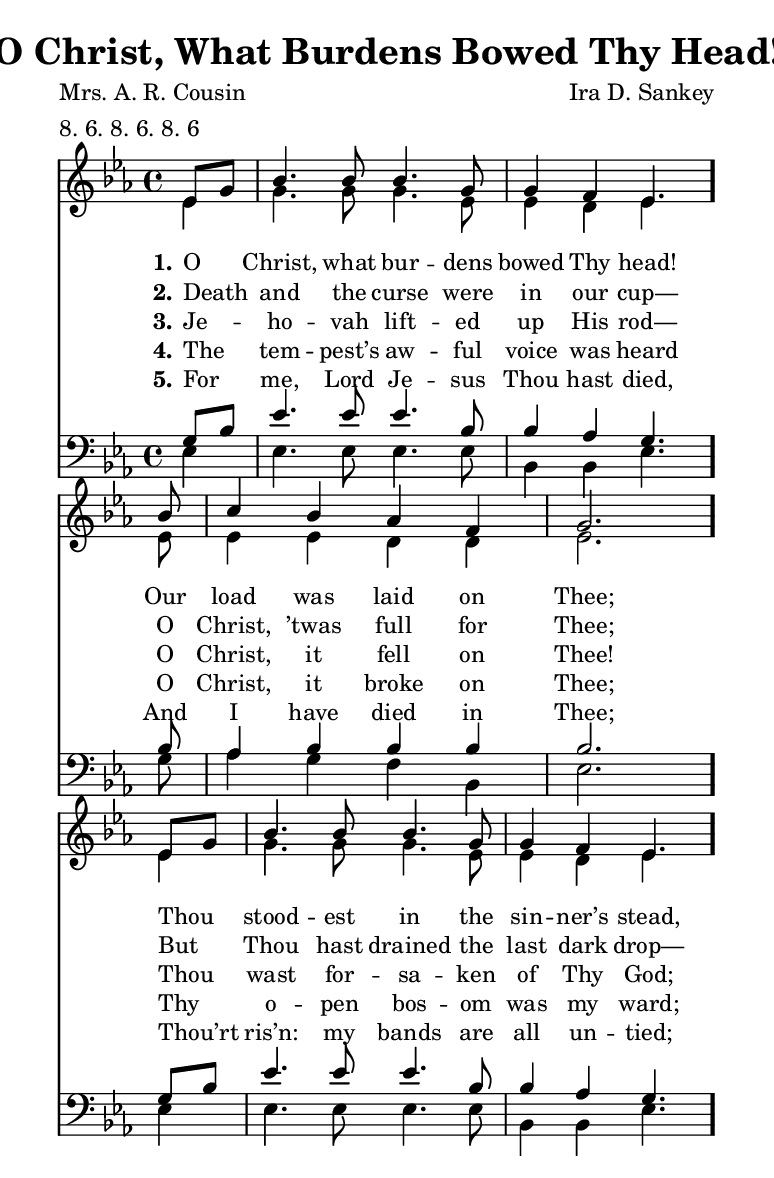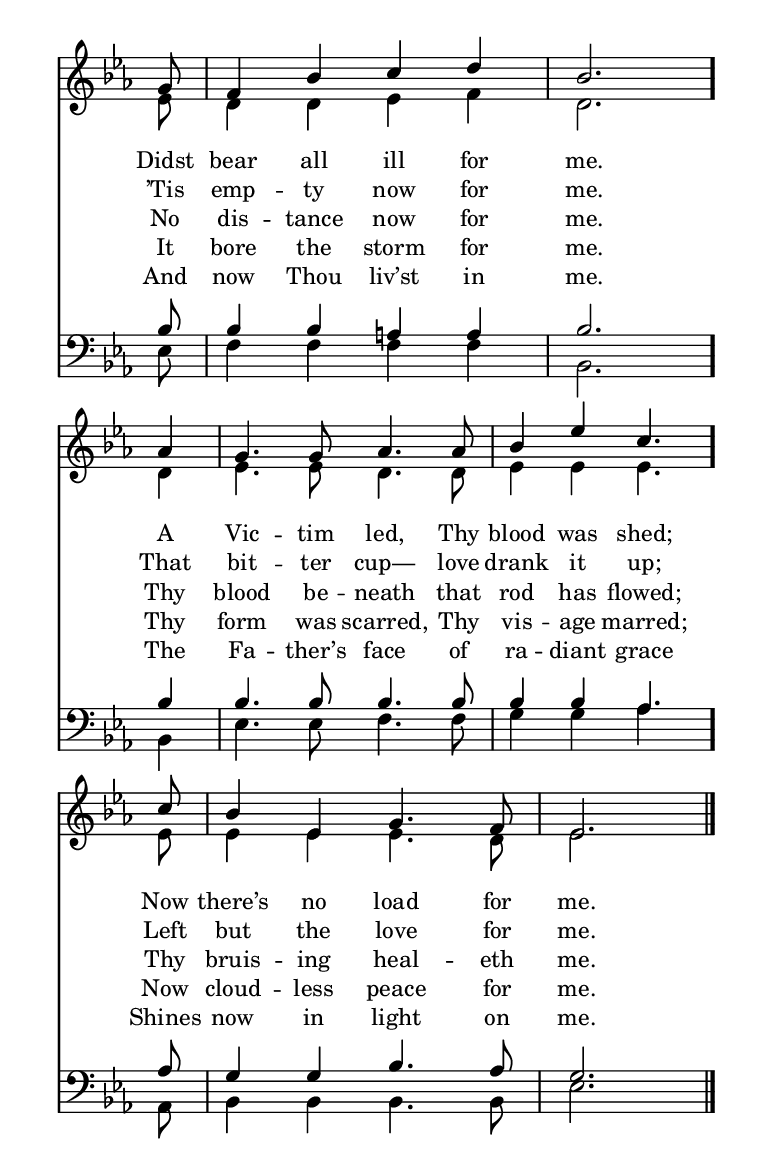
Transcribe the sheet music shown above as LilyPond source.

\include "common/global.ily"
\paper {
  \include "common/paper.ily"
  ragged-bottom = ##t
  ragged-last-bottom = ##t
  systems-per-page = 3
  %page-count = ##f
}

\header{
  hymnnumber = "33"
  title = "O Christ, What Burdens Bowed Thy Head!"
  tunename = ""
  meter = "8. 6. 8. 6. 8. 6"
  poet = "Mrs. A. R. Cousin"
  composer = "Ira D. Sankey"
  %copyright = ""
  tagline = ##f
}

% for fermata in MIDI
ta = { \tempo 4=80 }
tb = { \tempo 4=40 }

patternAA = { c8[ c8] | c4. c8 c4. c8 | c4 c4 c4. }
patternAB = { c4      | c4. c8 c4. c8 | c4 c4 c4. }

patternBA = { c8 | c4 c4 c4  c4 | c2. }
patternBB = { c8 | c4 c4 c4. c8 | c2. }

global = {
  \include "common/overrides.ily"
  \override Staff.TimeSignature.style = #'()
  \time 4/4
  \override Score.MetronomeMark.transparent = ##t % hide all fermata changes too
  \ta
  \key ees \major
  \partial 4
  \autoBeamOff
}

notesSoprano = {
\global
\relative c' {

  \changePitch \patternAA { ees g | bes bes bes g | g f ees   }
  \changePitch \patternBA { bes'  | c bes aes f   | g         }
  \changePitch \patternAA { ees g | bes bes bes g | g f ees   }
  \changePitch \patternBA { g     | f bes c d     | bes       }
  \changePitch \patternAB { aes   | g g aes aes   | bes ees c }
  \changePitch \patternBB { c     | bes ees, g f  | ees       }

  \bar "|."

}
}

notesAlto = {
\global
\relative e' {

  \changePitch \patternAB { ees | g g g ees     | ees d ees   }
  \changePitch \patternBA { ees | ees ees d d   | ees         }
  \changePitch \patternAB { ees | g g g ees     | ees d ees   }
  \changePitch \patternBA { ees | d d ees f     | d           }
  \changePitch \patternAB { d   | ees ees d d   | ees ees ees }
  \changePitch \patternBB { ees | ees ees ees d | ees         }

}
}

notesTenor = {
\global
\relative a {

  \changePitch \patternAA { g bes | ees ees ees bes | bes aes g   }
  \changePitch \patternBA { bes   | aes bes bes bes | bes         }
  \changePitch \patternAA { g bes | ees ees ees bes | bes aes g   }
  \changePitch \patternBA { bes   | bes bes a a     | bes         }
  \changePitch \patternAB { bes   | bes bes bes bes | bes bes aes }
  \changePitch \patternBB { aes   | g g bes aes     | g           }

}
}

notesBass = {
\global
\relative f {

  \changePitch \patternAB { ees  | ees ees ees ees | bes bes ees }
  \changePitch \patternBA { g    | aes g f bes,    | ees         }
  \changePitch \patternAB { ees  | ees ees ees ees | bes bes ees }
  \changePitch \patternBA { ees  | f f f f         | bes,        }
  \changePitch \patternAB { bes  | ees ees f f     | g g aes     }
  \changePitch \patternBB { aes, | bes bes bes bes | ees         }

}
}

wordsA = \lyricmode {
\set stanza = "1."

O Christ, what bur -- dens bowed Thy head! \bar "."
Our load was laid on Thee; \bar "." \break
Thou stood -- est in the sin -- ner’s stead, \bar "."
Didst bear all ill for me. \bar "." \break
A Vic -- tim led, Thy blood was shed; \bar "."
Now there’s no load for me. \bar "." \break

}

wordsB = \lyricmode {
\set stanza = "2."

Death and the curse were in our cup—
O Christ, ’twas full for Thee;
But Thou hast drained the last dark drop—
’Tis emp -- ty now for me.
That bit -- ter cup— love drank it up;
Left but the love for me.

}

wordsC = \lyricmode {
\set stanza = "3."

Je -- ho -- vah lift -- ed up His rod—
O Christ, it fell on Thee!
Thou wast for -- sa -- ken of Thy God;
No dis -- tance now for me.
Thy blood be -- neath that rod has flowed;
Thy bruis -- ing heal -- eth me.

}

wordsD = \lyricmode {
\set stanza = "4."

The tem -- pest’s aw -- ful voice was heard
O Christ, it broke on Thee;
Thy o -- pen bos -- om was my ward;
It bore the storm for me.
Thy form was scarred, Thy vis -- age marred;
Now cloud -- less peace for me.

}

wordsE = \lyricmode {
\set stanza = "5."

For me, Lord Je -- sus Thou hast died,
And I have died in Thee;
Thou’rt ris’n: my bands are all un -- tied;
And now Thou liv’st in me.
The Fa -- ther’s face of ra -- diant grace
Shines now in light on me.

}

\score {
  \context ChoirStaff <<
    \context Staff = upper <<
      \set ChoirStaff.systemStartDelimiter = #'SystemStartBar
      \context Voice  = sopranos { \voiceOne << \notesSoprano >> }
      \context Voice  = altos { \voiceTwo << \notesAlto >> }
      \context Lyrics = one   \lyricsto sopranos \wordsA
      \context Lyrics = two   \lyricsto sopranos \wordsB
      \context Lyrics = three \lyricsto sopranos \wordsC
      \context Lyrics = four  \lyricsto sopranos \wordsD
      \context Lyrics = five  \lyricsto sopranos \wordsE
    >>
    \context Staff = men <<
      \clef bass
      \context Voice  = tenors { \voiceOne << \notesTenor >> }
      \context Voice  = basses { \voiceTwo << \notesBass >> }
    >>
  >>
  \layout {
    \include "common/layout.ily"
  }
  \midi{
    \include "common/midi.ily"
  }
}

\version "2.18.0"  % necessary for upgrading to future LilyPond versions.

% vi:set et ts=2 sw=2 ai nocindent syntax=lilypond
